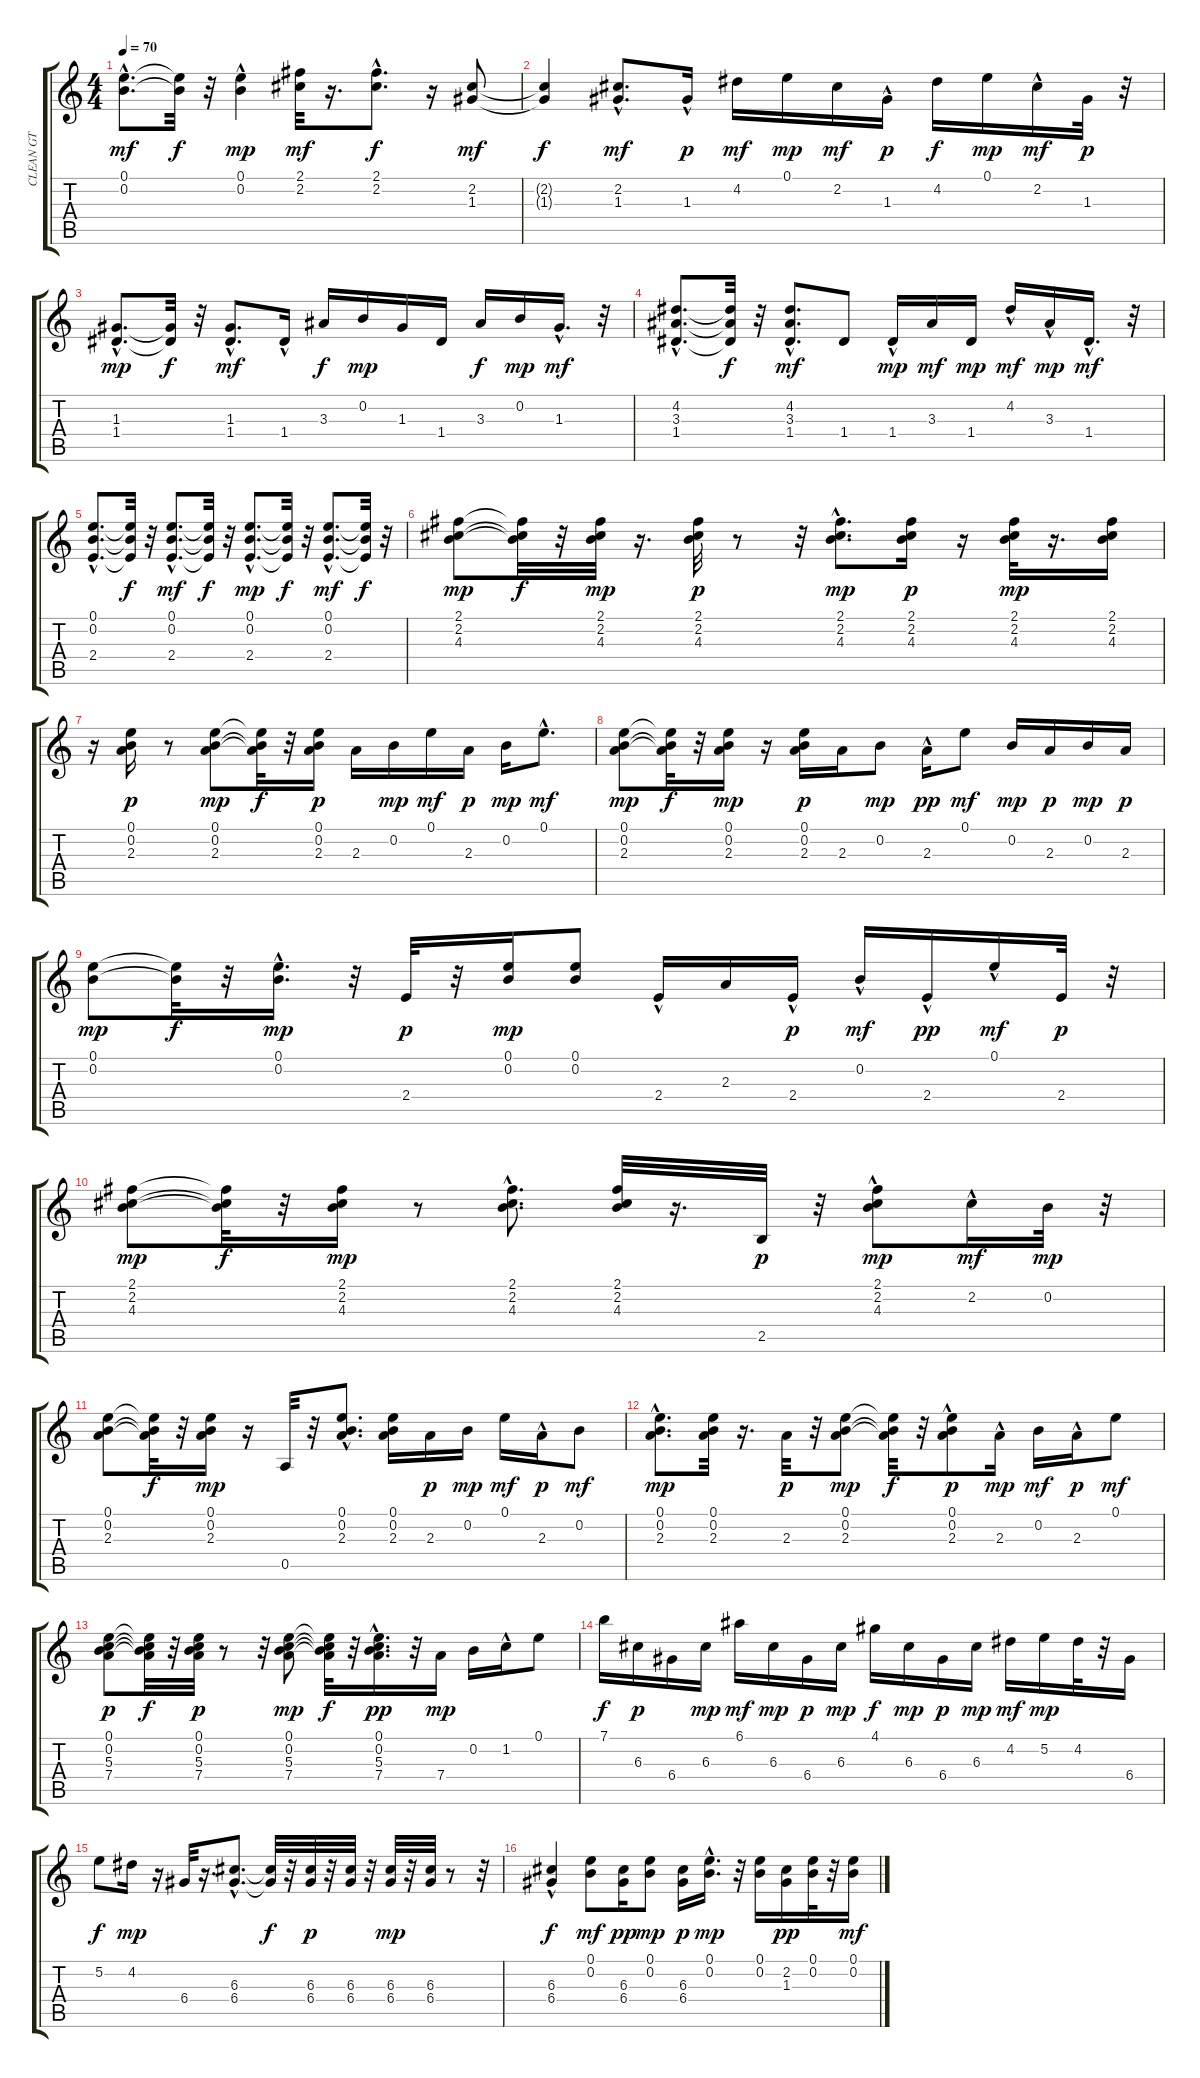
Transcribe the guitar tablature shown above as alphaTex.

\track ("CLEAN GT" "CLEAN GT") {instrument electricguitarclean}
\staff {score tabs}
\tuning (E4 B3 G3 D3 A2 E2) {hide}
\ts (4 4)
\tempo 70
\clef g2
\ks c
(0.1{hac} 0.2{hac}).8{d dy mf} (0.1{t} 0.2{t}).32{dy f} r.32 (0.1{hac} 0.2).4{dy mp} (2.1 2.2).32{dy mf} r.16{d} (2.1{hac} 2.2{hac}).8{d dy f} r.16 (2.2 1.3).8{dy mf} |
(2.2{t} 1.3{t}).4{dy f} (2.2{hac} 1.3).8{d dy mf} 1.3{hac}.16{dy p} 4.2.16{dy mf} 0.1.16{dy mp} 2.2.16{dy mf} 1.3{hac}.16{dy p} 4.2.16{dy f} 0.1.16{dy mp} 2.2{hac}.16{dy mf} 1.3.32{dy p} r.32 |
(1.3{hac} 1.4{hac}).8{d dy mp} (1.3{t} 1.4{t}).32{dy f} r.32 (1.3{hac} 1.4).8{d dy mf} 1.4{hac}.16 3.3.16{dy f} 0.2.16{dy mp} 1.3.16 1.4.16 3.3.16{dy f} 0.2.16{dy mp} 1.3{hac}.16{d dy mf} r.32 |
(4.2{hac} 3.3{hac} 1.4{hac}).8{d} (4.2{t} 3.3{t} 1.4{t}).32{dy f} r.32 (4.2{hac} 3.3 1.4).8{d dy mf} 1.4.8 1.4{hac}.16{dy mp} 3.3.16{dy mf} 1.4.16{dy mp} 4.2{hac}.16{dy mf} 3.3{hac}.16{dy mp} 1.4{hac}.16{d dy mf} r.32 |
(0.1{hac} 0.2{hac} 2.4{hac}).8{d} (0.1{t} 0.2{t} 2.4{t}).32{dy f} r.32 (0.1{hac} 0.2{hac} 2.4{hac}).8{d dy mf} (0.1{t} 0.2{t} 2.4{t}).32{dy f} r.32 (0.1{hac} 0.2{hac} 2.4{hac}).8{d dy mp} (0.1{t} 0.2{t} 2.4{t}).32{dy f} r.32 (0.1{hac} 0.2{hac} 2.4{hac}).8{d dy mf} (0.1{t} 0.2{t} 2.4{t}).32{dy f} r.32 |
(2.1 2.2 4.3).8{dy mp} (2.1{t} 2.2{t} 4.3{t}).32{dy f} r.32 (2.1 2.2 4.3).32{dy mp} r.16{d} (2.1 2.2 4.3).32{dy p} r.8 r.32 (2.1{hac} 2.2{hac} 4.3).8{d dy mp} (2.1 2.2 4.3).16{dy p} r.16 (2.1 2.2 4.3).32{dy mp} r.16{d} (2.1 2.2 4.3).16 |
r.16 (0.1 0.2 2.3).16{dy p} r.8 (0.1 0.2 2.3).8{dy mp} (0.1{t} 0.2{t} 2.3{t}).32{dy f} r.32 (0.1 0.2 2.3).16{dy p} 2.3.16 0.2.16{dy mp} 0.1.16{dy mf} 2.3.16{dy p} 0.2.16{dy mp} 0.1{hac}.8{d dy mf} |
(0.1 0.2 2.3).8{dy mp} (0.1{t} 0.2{t} 2.3{t}).32{dy f} r.32 (0.1 0.2 2.3).16{dy mp} r.16 (0.1 0.2 2.3).16{dy p} 2.3.16 0.2.8{dy mp} 2.3{hac}.16{dy pp} 0.1.8{dy mf} 0.2.16{dy mp} 2.3.16{dy p} 0.2.16{dy mp} 2.3.16{dy p} |
(0.1 0.2).8{dy mp} (0.1{t} 0.2{t}).32{dy f} r.32 (0.1{hac} 0.2).16{d dy mp} r.32 2.4.32{dy p} r.32 (0.1 0.2).16{dy mp} (0.1 0.2).8 2.4{hac}.16 2.3.16 2.4{hac}.16{dy p} 0.2{hac}.16{dy mf} 2.4{hac}.16{dy pp} 0.1{hac}.16{dy mf} 2.4.32{dy p} r.32 |
(2.1 2.2 4.3).8{dy mp} (2.1{t} 2.2{t} 4.3{t}).32{dy f} r.32 (2.1 2.2 4.3).16{dy mp} r.8 (2.1{hac} 2.2 4.3).8{d} (2.1 2.2 4.3).32 r.16{d} 2.5.32{dy p} r.32 (2.1{hac} 2.2 4.3).8{dy mp} 2.2{hac}.16{dy mf} 0.2.32{dy mp} r.32 |
(0.1 0.2 2.3).8 (0.1{t} 0.2{t} 2.3{t}).32{dy f} r.32 (0.1 0.2 2.3).16{dy mp} r.16 0.5.32 r.32 (0.1 0.2{hac} 2.3{hac}).8{d} (0.1 0.2 2.3).16 2.3.16{dy p} 0.2.16{dy mp} 0.1.16{dy mf} 2.3{hac}.16{dy p} 0.2.8{dy mf} |
(0.1{hac} 0.2 2.3).8{d dy mp} (0.1 0.2 2.3).32 r.16{d} 2.3.32{dy p} r.32 (0.1 0.2 2.3).8{dy mp} (0.1{t} 0.2{t} 2.3{t}).32{dy f} r.32 (0.1{hac} 0.2 2.3{hac}).8{dy p} 2.3{hac}.16{dy mp} 0.2.16{dy mf} 2.3{hac}.16{dy p} 0.1.8{dy mf} |
(0.1 0.2 5.3 7.4).8{dy p} (0.1{t} 0.2{t} 5.3{t} 7.4{t}).32{dy f} r.32 (0.1 0.2 5.3 7.4).32{dy p} r.8 r.32 (0.1 0.2 5.3 7.4).8{dy mp} (0.1{t} 0.2{t} 5.3{t} 7.4{t}).32{dy f} r.32 (0.1{hac} 0.2{hac} 5.3 7.4{hac}).16{d dy pp} r.32 7.4.16{dy mp} 0.2.16 1.2{hac}.16 0.1.8 |
7.1.16{dy f} 6.3.16{dy p} 6.4.16 6.3.16{dy mp} 6.1.16{dy mf} 6.3.16{dy mp} 6.4.16{dy p} 6.3.16{dy mp} 4.1.16{dy f} 6.3.16{dy mp} 6.4.16{dy p} 6.3.16{dy mp} 4.2.16{dy mf} 5.2.16{dy mp} 4.2.32 r.32 6.4.16 |
5.2.8{dy f} 4.2.16{dy mp} r.16 6.4.32 r.16{d} (6.3{hac} 6.4{hac}).8{d} (6.3{t} 6.4{t}).32{dy f} r.32 (6.3 6.4).32{dy p} r.32 (6.3 6.4).32 r.32 (6.3 6.4).32{dy mp} r.32 (6.3 6.4).32 r.8 r.32 |
(6.3 6.4{hac}).4{dy f} (0.1 0.2).8{dy mf} (6.3 6.4).16{dy pp} (0.1 0.2).8{dy mp} (6.3 6.4).16{dy p} (0.1{hac} 0.2{hac}).16{d dy mp} r.32 (0.1 0.2).16 (2.2 1.3).16{dy pp} (0.1 0.2).32 r.32 (0.1 0.2).16{dy mf}
